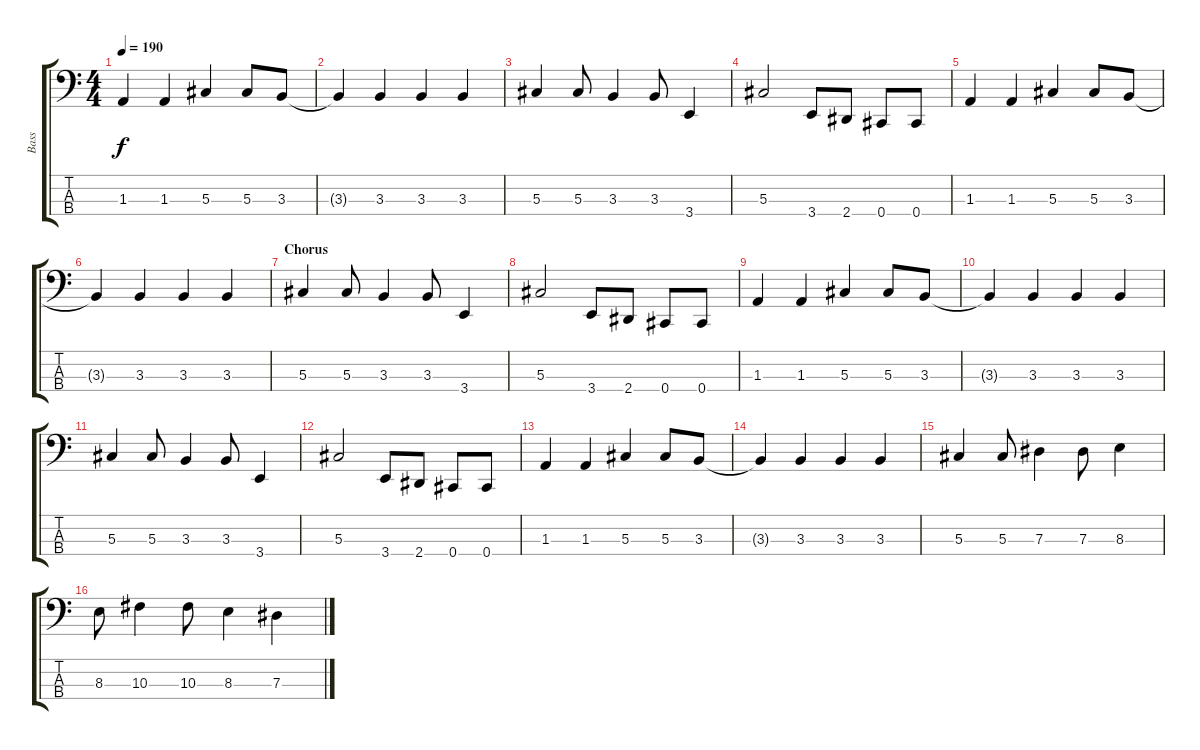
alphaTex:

\track ("Bass" "Bass") {instrument slapbass2}
\staff {score tabs}
\tuning (Gb2 Db2 Ab1 Db1) {hide}
\ts (4 4)
\tempo 190
\clef f4
\ks c
1.3.4{dy f} 1.3.4 5.3.4 5.3.8 3.3.8 |
3.3{t}.4 3.3.4 3.3.4 3.3.4 |
5.3.4 5.3.8 3.3.4 3.3.8 3.4.4 |
5.3.2 3.4.8 2.4.8 0.4.8 0.4.8 |
1.3.4 1.3.4 5.3.4 5.3.8 3.3.8 |
3.3{t}.4 3.3.4 3.3.4 3.3.4 |
\section ("" "Chorus")
5.3.4 5.3.8 3.3.4 3.3.8 3.4.4 |
5.3.2 3.4.8 2.4.8 0.4.8 0.4.8 |
1.3.4 1.3.4 5.3.4 5.3.8 3.3.8 |
3.3{t}.4 3.3.4 3.3.4 3.3.4 |
5.3.4 5.3.8 3.3.4 3.3.8 3.4.4 |
5.3.2 3.4.8 2.4.8 0.4.8 0.4.8 |
1.3.4 1.3.4 5.3.4 5.3.8 3.3.8 |
3.3{t}.4 3.3.4 3.3.4 3.3.4 |
5.3.4 5.3.8 7.3.4 7.3.8 8.3.4 |
8.3.8 10.3.4 10.3.8 8.3.4 7.3.4
